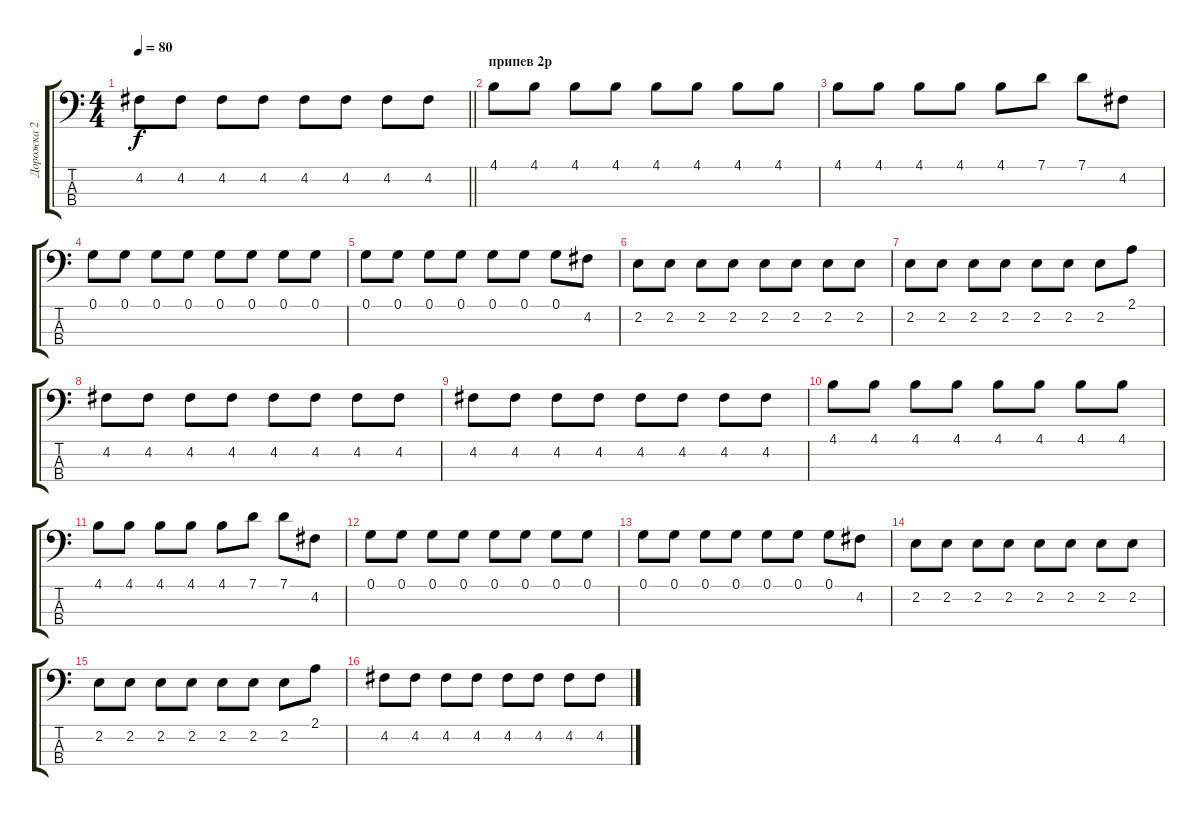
\track ("Дорожка 2" "Дорожка 2") {instrument electricbassfinger}
\staff {score tabs}
\tuning (G2 D2 A1 E1) {hide}
\ts (4 4)
\tempo 80
\clef f4
\barLineRight lightlight
\ks c
4.2.8{dy f} 4.2.8 4.2.8 4.2.8 4.2.8 4.2.8 4.2.8 4.2.8 |
\section ("" "припев 2р")
4.1.8 4.1.8 4.1.8 4.1.8 4.1.8 4.1.8 4.1.8 4.1.8 |
4.1.8 4.1.8 4.1.8 4.1.8 4.1.8 7.1.8 7.1.8 4.2.8 |
0.1.8 0.1.8 0.1.8 0.1.8 0.1.8 0.1.8 0.1.8 0.1.8 |
0.1.8 0.1.8 0.1.8 0.1.8 0.1.8 0.1.8 0.1.8 4.2.8 |
2.2.8 2.2.8 2.2.8 2.2.8 2.2.8 2.2.8 2.2.8 2.2.8 |
2.2.8 2.2.8 2.2.8 2.2.8 2.2.8 2.2.8 2.2.8 2.1.8 |
4.2.8 4.2.8 4.2.8 4.2.8 4.2.8 4.2.8 4.2.8 4.2.8 |
4.2.8 4.2.8 4.2.8 4.2.8 4.2.8 4.2.8 4.2.8 4.2.8 |
4.1.8 4.1.8 4.1.8 4.1.8 4.1.8 4.1.8 4.1.8 4.1.8 |
4.1.8 4.1.8 4.1.8 4.1.8 4.1.8 7.1.8 7.1.8 4.2.8 |
0.1.8 0.1.8 0.1.8 0.1.8 0.1.8 0.1.8 0.1.8 0.1.8 |
0.1.8 0.1.8 0.1.8 0.1.8 0.1.8 0.1.8 0.1.8 4.2.8 |
2.2.8 2.2.8 2.2.8 2.2.8 2.2.8 2.2.8 2.2.8 2.2.8 |
2.2.8 2.2.8 2.2.8 2.2.8 2.2.8 2.2.8 2.2.8 2.1.8 |
4.2.8 4.2.8 4.2.8 4.2.8 4.2.8 4.2.8 4.2.8 4.2.8
